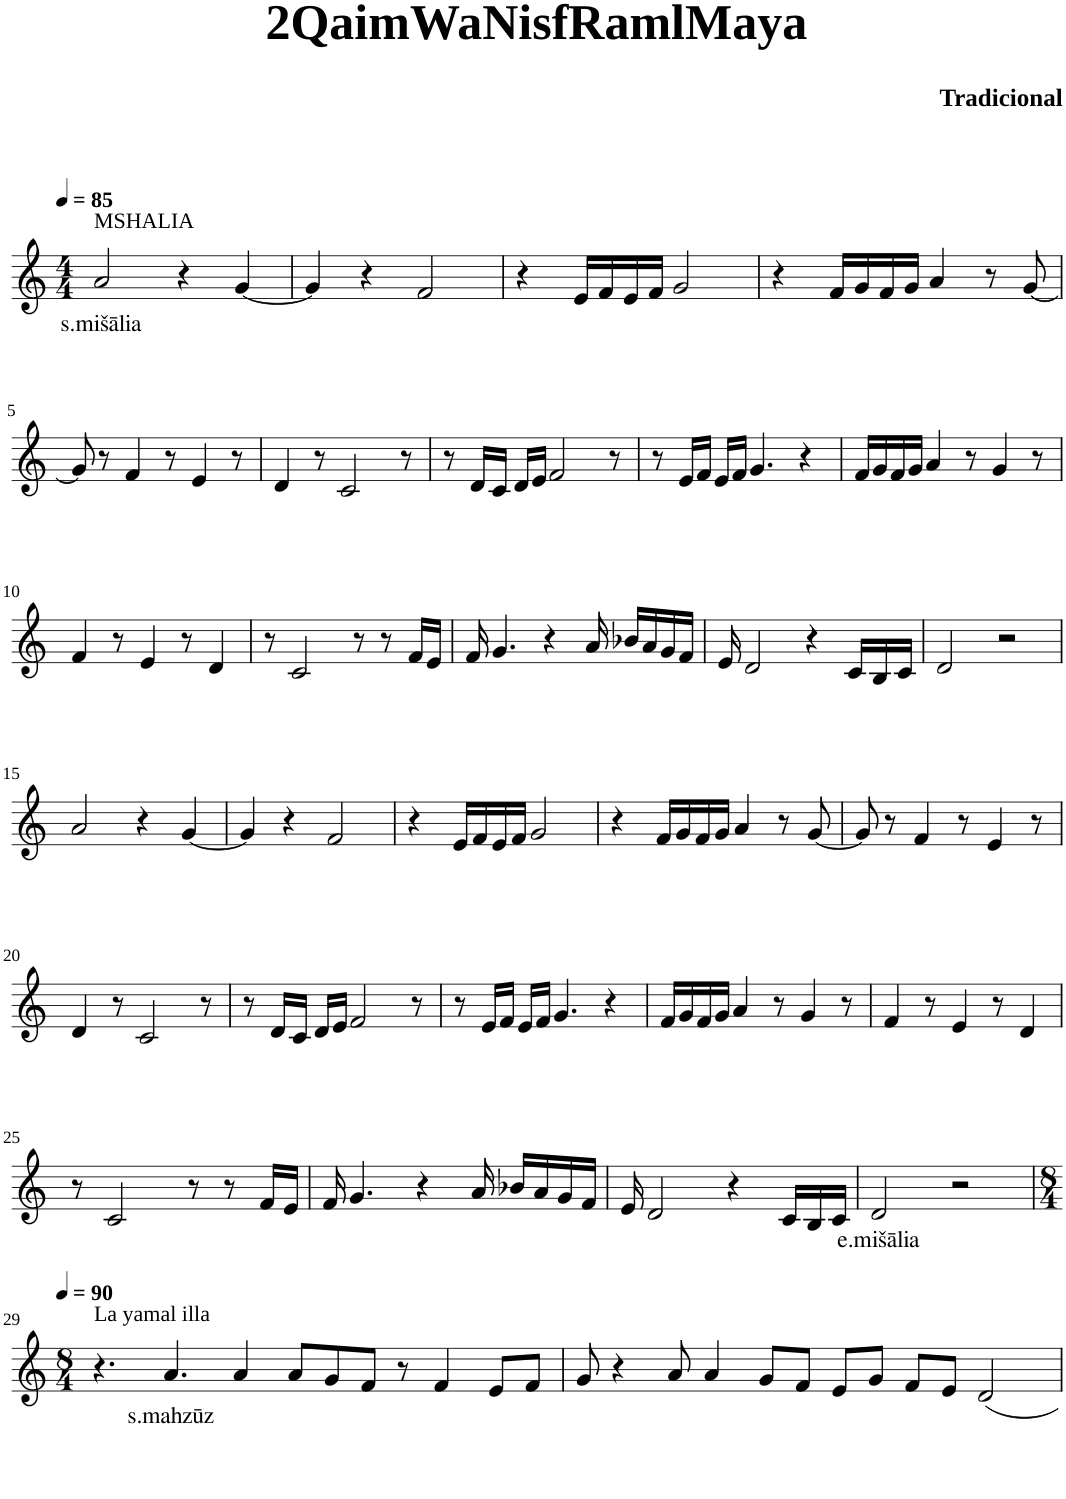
**kern	**text
*part1	*part1
*staff1	*staff1
*I"Violin	*
*clefG2	*
*k[]	*
*M4/4	*
*MM85	*
=1	=1
!LO:TX:a:t=MSHALIA	!
!	!LO:LY:b
2a/	s.mišālia
4r	.
[4g/	.
=2	=2
4g/]	.
4r	.
2f/	.
=3	=3
4r	.
16e/LL	.
16f/	.
16e/	.
16f/JJ	.
2g/	.
=4	=4
4r	.
16f/LL	.
16g/	.
16f/	.
16g/JJ	.
4a/	.
8r	.
[8g/	.
!!LO:LB:g=z
=5	=5
8g/]	.
8r	.
4f/	.
8r	.
4e/	.
8r	.
=6	=6
4d/	.
8r	.
2c/	.
8r	.
=7	=7
8r	.
16d/LL	.
16c/JJ	.
16d/LL	.
16e/JJ	.
2f/	.
8r	.
=8	=8
8r	.
16e/LL	.
16f/JJ	.
16e/LL	.
16f/JJ	.
4.g/	.
4r	.
=9	=9
16f/LL	.
16g/	.
16f/	.
16g/JJ	.
4a/	.
8r	.
4g/	.
8r	.
!!LO:LB:g=z
=10	=10
4f/	.
8r	.
4e/	.
8r	.
4d/	.
=11	=11
8r	.
2c/	.
8r	.
8r	.
16f/LL	.
16e/JJ	.
=12	=12
16f/	.
4.g/	.
4r	.
16a/	.
16b-X/LL	.
16a/	.
16g/	.
16f/JJ	.
=13	=13
16e/	.
2d/	.
4r	.
16c/LL	.
16B/	.
16c/JJ	.
=14	=14
2d/	.
2r	.
!!LO:LB:g=z
=15	=15
2a/	.
4r	.
[4g/	.
=16	=16
4g/]	.
4r	.
2f/	.
=17	=17
4r	.
16e/LL	.
16f/	.
16e/	.
16f/JJ	.
2g/	.
=18	=18
4r	.
16f/LL	.
16g/	.
16f/	.
16g/JJ	.
4a/	.
8r	.
[8g/	.
=19	=19
8g/]	.
8r	.
4f/	.
8r	.
4e/	.
8r	.
!!LO:LB:g=z
=20	=20
4d/	.
8r	.
2c/	.
8r	.
=21	=21
8r	.
16d/LL	.
16c/JJ	.
16d/LL	.
16e/JJ	.
2f/	.
8r	.
=22	=22
8r	.
16e/LL	.
16f/JJ	.
16e/LL	.
16f/JJ	.
4.g/	.
4r	.
=23	=23
16f/LL	.
16g/	.
16f/	.
16g/JJ	.
4a/	.
8r	.
4g/	.
8r	.
=24	=24
4f/	.
8r	.
4e/	.
8r	.
4d/	.
!!LO:LB:g=z
=25	=25
8r	.
2c/	.
8r	.
8r	.
16f/LL	.
16e/JJ	.
=26	=26
16f/	.
4.g/	.
4r	.
16a/	.
16b-X/LL	.
16a/	.
16g/	.
16f/JJ	.
=27	=27
16e/	.
2d/	.
4r	.
16c/LL	.
16B/	.
16c/JJ	.
=28	=28
!	!LO:LY:b
2d/	e.mišālia
2r	.
!!LO:LB:g=z
=29	=29
*M8/4	*
*MM90	*
!LO:TX:a:t=La yamal illa	!
4.r	.
!	!LO:LY:b
4.a/	s.mahzūz
4a/	.
8a/L	.
8g/	.
8f/J	.
8r	.
4f/	.
8e/L	.
8f/J	.
=30	=30
8g/	.
4r	.
8a/	.
4a/	.
8g/L	.
8f/J	.
8e/L	.
8g/J	.
8f/L	.
8e/J	.
2d/	.
=	=
*-	*-
